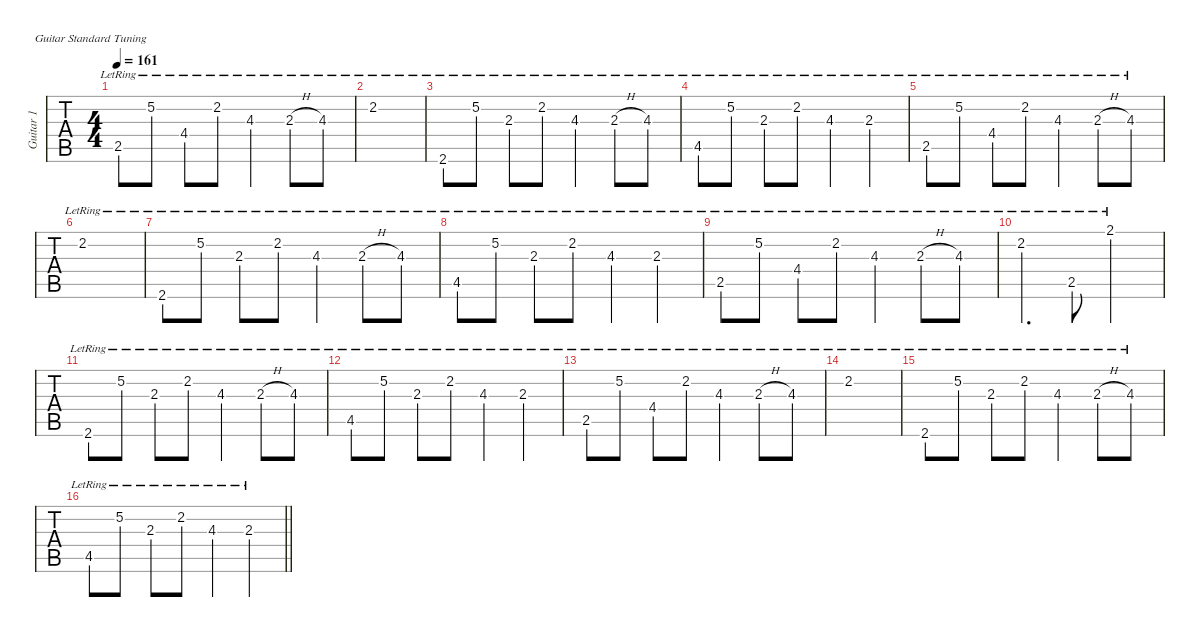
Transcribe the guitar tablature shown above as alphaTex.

\defaultSystemsLayout 4
\hideDynamics
\bracketExtendMode nobrackets
\multiTrackTrackNamePolicy allsystems
\firstSystemTrackNameMode fullname
\otherSystemsTrackNameMode fullname
\otherSystemsTrackNameOrientation horizontal
\track ("Guitar 1" "Guitar 1") {instrument overdrivenguitar}
\staff {tabs}
\tuning (E4 B3 G3 D3 A2 E2)
\ts (4 4)
\scale
0.993633
\tempo 161
\accidentals auto
\clef g2
\ottava regular
\simile none
\ks c
2.5{lr}.8{dy mf} 5.2{lr}.8 4.4{lr acc #}.8 2.2{lr acc #}.8 4.3{lr}.4 2.3{h lr}.8 4.3{lr}.8 |
\scale
1.00352 2.2{lr acc #}.1 |
\scale
0.995157 2.6{lr acc #}.8 5.2{lr}.8 2.3{lr}.8 2.2{lr acc #}.8 4.3{lr}.4 2.3{h lr}.8 4.3{lr}.8 |
\scale
1.00769 4.5{lr acc #}.8 5.2{lr}.8 2.3{lr}.8 2.2{lr acc #}.8 4.3{lr}.4 2.3{lr}.4 |
\scale
1.00617 2.5{lr}.8 5.2{lr}.8 4.4{lr acc #}.8 2.2{lr acc #}.8 4.3{lr}.4 2.3{h lr}.8 4.3{lr}.8 |
\scale
0.986797 2.2{lr acc #}.1 |
\scale
1.00352 2.6{lr acc #}.8 5.2{lr}.8 2.3{lr}.8 2.2{lr acc #}.8 4.3{lr}.4 2.3{h lr}.8 4.3{lr}.8 |
\scale
1.00352 4.5{lr acc #}.8 5.2{lr}.8 2.3{lr}.8 2.2{lr acc #}.8 4.3{lr}.4 2.3{lr}.4 |
\scale
1.00617 2.5{lr}.8 5.2{lr}.8 4.4{lr acc #}.8 2.2{lr acc #}.8 4.3{lr}.4 2.3{h lr}.8 4.3{lr}.8 |
\scale
0.995156 2.2{lr acc #}.4{d} 2.5{lr}.8 2.1{lr acc #}.2 |
\scale
1.00352 2.6{lr acc #}.8 5.2{lr}.8 2.3{lr}.8 2.2{lr acc #}.8 4.3{lr}.4 2.3{h lr}.8 4.3{lr}.8 |
\scale
0.995157 4.5{lr acc #}.8 5.2{lr}.8 2.3{lr}.8 2.2{lr acc #}.8 4.3{lr}.4 2.3{lr}.4 |
\scale
0.998156 2.5{lr}.8 5.2{lr}.8 4.4{lr acc #}.8 2.2{lr acc #}.8 4.3{lr}.4 2.3{h lr}.8 4.3{lr}.8 |
\scale
1.00804 2.2{lr acc #}.1 |
\scale
0.9955 2.6{lr acc #}.8 5.2{lr}.8 2.3{lr}.8 2.2{lr acc #}.8 4.3{lr}.4 2.3{h lr}.8 4.3{lr}.8 |
\scale
0.998305
\barLineRight lightlight
4.5{lr acc #}.8 5.2{lr}.8 2.3{lr}.8 2.2{lr acc #}.8 4.3{lr}.4 2.3{lr}.4
